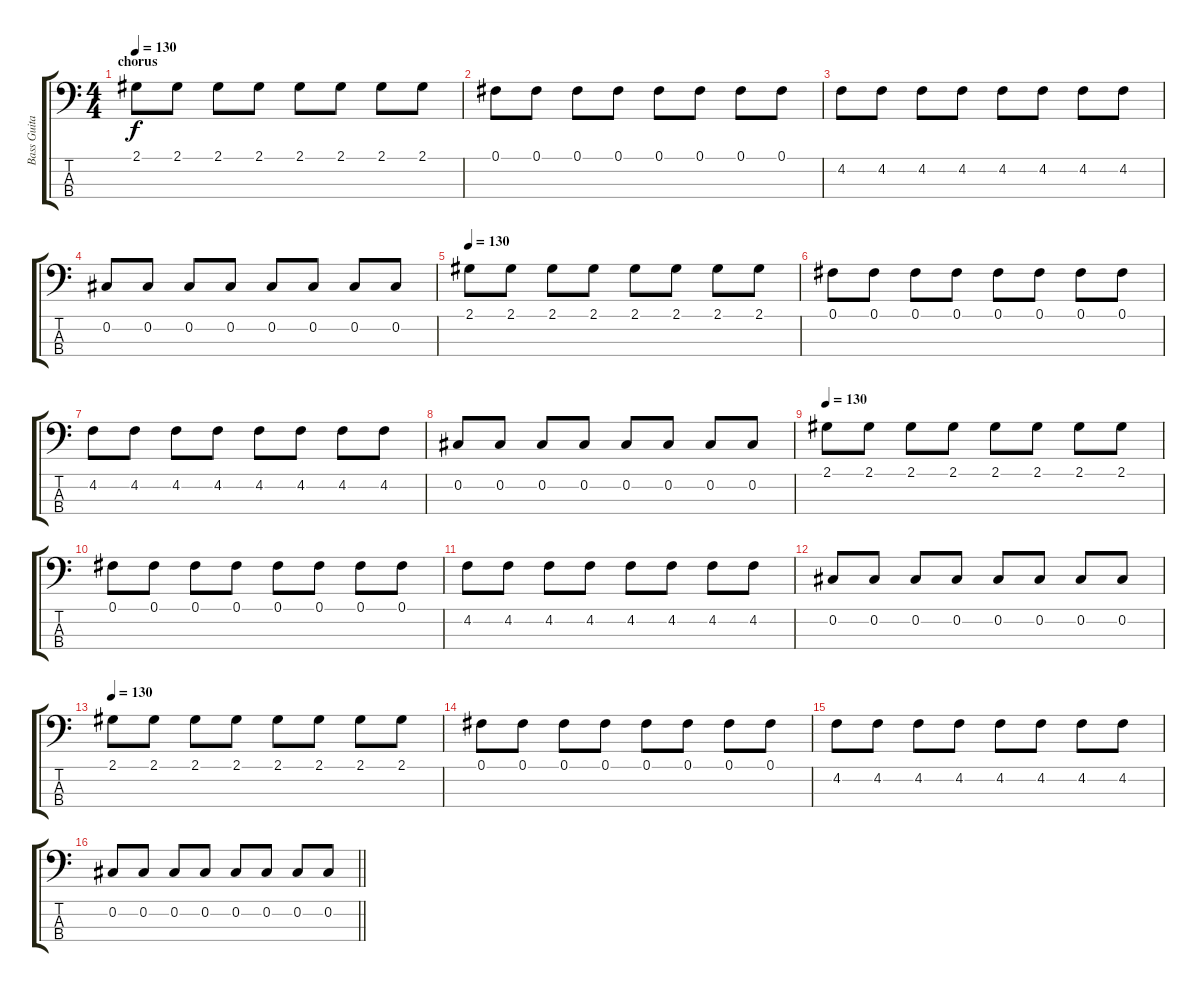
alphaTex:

\track ("Bass Guitar" "Bass Guita") {instrument electricbassfinger}
\staff {score tabs}
\tuning (Gb2 Db2 Bb1 Eb1) {hide}
\ts (4 4)
\section ("" "chorus")
\tempo 130
\clef f4
\ks c
2.1.8{dy f} 2.1.8 2.1.8 2.1.8 2.1.8 2.1.8 2.1.8 2.1.8 |
0.1.8 0.1.8 0.1.8 0.1.8 0.1.8 0.1.8 0.1.8 0.1.8 |
4.2.8 4.2.8 4.2.8 4.2.8 4.2.8 4.2.8 4.2.8 4.2.8 |
0.2.8 0.2.8 0.2.8 0.2.8 0.2.8 0.2.8 0.2.8 0.2.8 |
\tempo 130
2.1.8 2.1.8 2.1.8 2.1.8 2.1.8 2.1.8 2.1.8 2.1.8 |
0.1.8 0.1.8 0.1.8 0.1.8 0.1.8 0.1.8 0.1.8 0.1.8 |
4.2.8 4.2.8 4.2.8 4.2.8 4.2.8 4.2.8 4.2.8 4.2.8 |
0.2.8 0.2.8 0.2.8 0.2.8 0.2.8 0.2.8 0.2.8 0.2.8 |
\tempo 130
2.1.8 2.1.8 2.1.8 2.1.8 2.1.8 2.1.8 2.1.8 2.1.8 |
0.1.8 0.1.8 0.1.8 0.1.8 0.1.8 0.1.8 0.1.8 0.1.8 |
4.2.8 4.2.8 4.2.8 4.2.8 4.2.8 4.2.8 4.2.8 4.2.8 |
0.2.8 0.2.8 0.2.8 0.2.8 0.2.8 0.2.8 0.2.8 0.2.8 |
\tempo 130
2.1.8 2.1.8 2.1.8 2.1.8 2.1.8 2.1.8 2.1.8 2.1.8 |
0.1.8 0.1.8 0.1.8 0.1.8 0.1.8 0.1.8 0.1.8 0.1.8 |
4.2.8 4.2.8 4.2.8 4.2.8 4.2.8 4.2.8 4.2.8 4.2.8 |
\barLineRight lightlight
0.2.8 0.2.8 0.2.8 0.2.8 0.2.8 0.2.8 0.2.8 0.2.8
